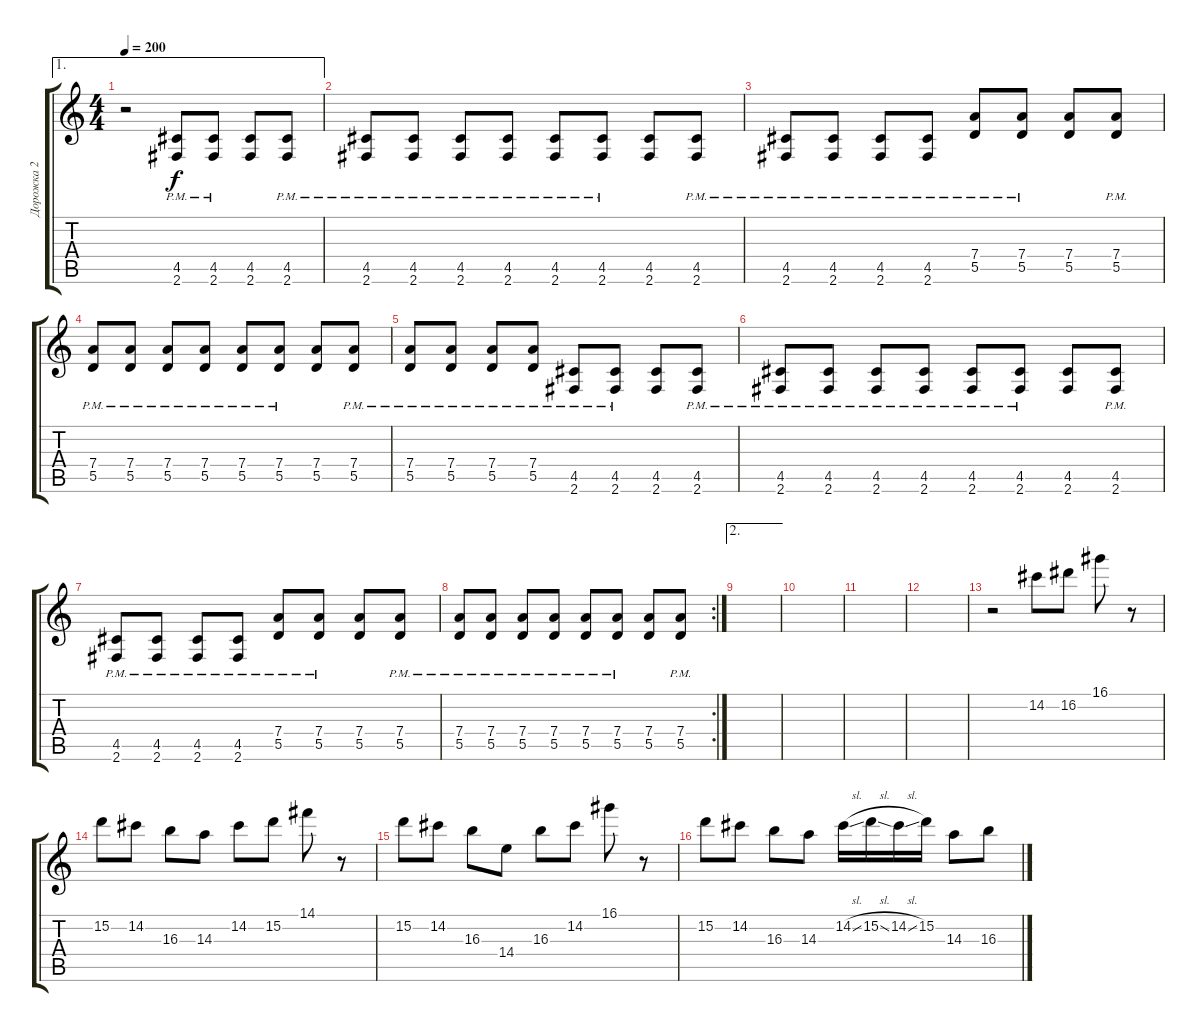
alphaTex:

\track ("Дорожка 2" "Дорожка 2") {instrument distortionguitar}
\staff {score tabs}
\tuning (E4 B3 G3 D3 A2 E2) {hide}
\ae 1
\ts (4 4)
\tempo 200
\clef g2
\ks c
r.2{dy f} (4.5{pm} 2.6{pm}).8 (4.5{pm} 2.6{pm}).8 (4.5 2.6).8 (4.5{pm} 2.6{pm}).8 |
(4.5{pm} 2.6{pm}).8 (4.5{pm} 2.6{pm}).8 (4.5{pm} 2.6{pm}).8 (4.5{pm} 2.6{pm}).8 (4.5{pm} 2.6{pm}).8 (4.5{pm} 2.6{pm}).8 (4.5 2.6).8 (4.5{pm} 2.6{pm}).8 |
(4.5{pm} 2.6{pm}).8 (4.5{pm} 2.6{pm}).8 (4.5{pm} 2.6{pm}).8 (4.5{pm} 2.6{pm}).8 (7.4{pm} 5.5{pm}).8 (7.4{pm} 5.5{pm}).8 (7.4 5.5).8 (7.4{pm} 5.5{pm}).8 |
(7.4{pm} 5.5{pm}).8 (7.4{pm} 5.5{pm}).8 (7.4{pm} 5.5{pm}).8 (7.4{pm} 5.5{pm}).8 (7.4{pm} 5.5{pm}).8 (7.4{pm} 5.5{pm}).8 (7.4 5.5).8 (7.4{pm} 5.5{pm}).8 |
(7.4{pm} 5.5{pm}).8 (7.4{pm} 5.5{pm}).8 (7.4{pm} 5.5{pm}).8 (7.4{pm} 5.5{pm}).8 (4.5{pm} 2.6{pm}).8 (4.5{pm} 2.6{pm}).8 (4.5 2.6).8 (4.5{pm} 2.6{pm}).8 |
(4.5{pm} 2.6{pm}).8 (4.5{pm} 2.6{pm}).8 (4.5{pm} 2.6{pm}).8 (4.5{pm} 2.6{pm}).8 (4.5{pm} 2.6{pm}).8 (4.5{pm} 2.6{pm}).8 (4.5 2.6).8 (4.5{pm} 2.6{pm}).8 |
(4.5{pm} 2.6{pm}).8 (4.5{pm} 2.6{pm}).8 (4.5{pm} 2.6{pm}).8 (4.5{pm} 2.6{pm}).8 (7.4{pm} 5.5{pm}).8 (7.4{pm} 5.5{pm}).8 (7.4 5.5).8 (7.4{pm} 5.5{pm}).8 |
\rc 2
(7.4{pm} 5.5{pm}).8 (7.4{pm} 5.5{pm}).8 (7.4{pm} 5.5{pm}).8 (7.4{pm} 5.5{pm}).8 (7.4{pm} 5.5{pm}).8 (7.4{pm} 5.5{pm}).8 (7.4 5.5).8 (7.4{pm} 5.5{pm}).8 |
\ae 2
|
|
|
|
r.2 14.2.8 16.2.8 16.1.8 r.8 |
15.2.8 14.2.8 16.3.8 14.3.8 14.2.8 15.2.8 14.1.8 r.8 |
15.2.8 14.2.8 16.3.8 14.4.8 16.3.8 14.2.8 16.1.8 r.8 |
15.2.8 14.2.8 16.3.8 14.3.8 14.2{sl}.16 15.2{sl}.16 14.2{sl}.16 15.2.16 14.3.8 16.3.8
